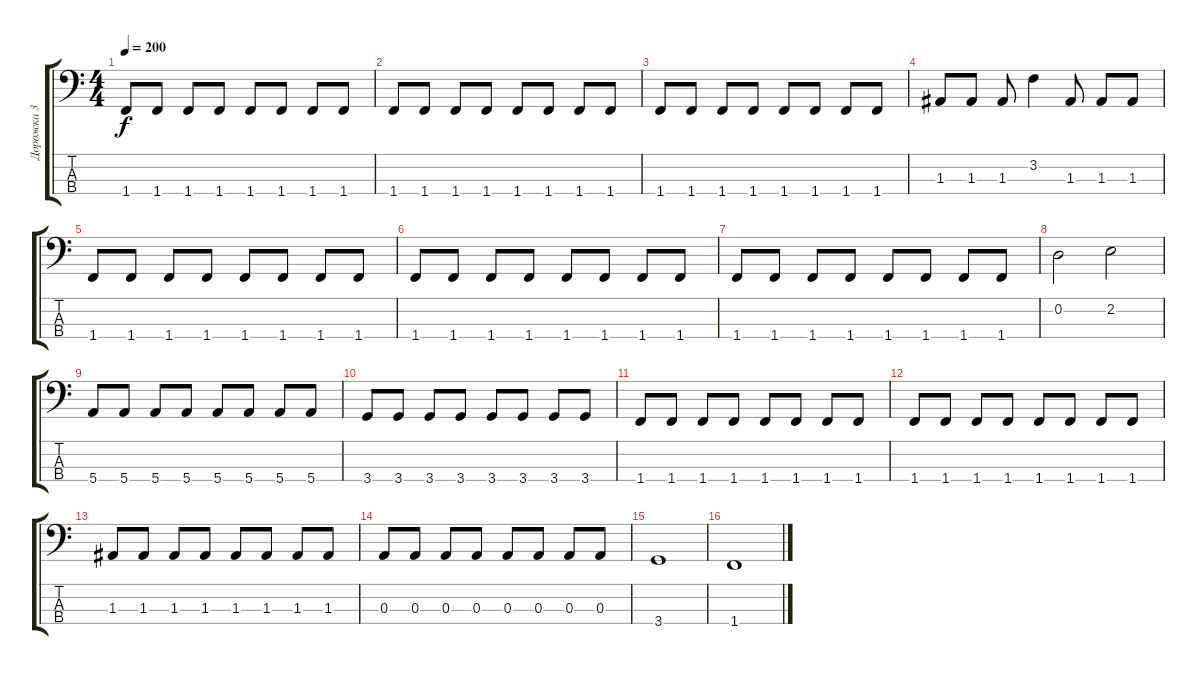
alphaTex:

\track ("Дорожка 3" "Дорожка 3") {instrument electricbasspick}
\staff {score tabs}
\tuning (G2 D2 A1 E1) {hide}
\ts (4 4)
\tempo 200
\clef f4
\ks c
1.4.8{dy f} 1.4.8 1.4.8 1.4.8 1.4.8 1.4.8 1.4.8 1.4.8 |
1.4.8 1.4.8 1.4.8 1.4.8 1.4.8 1.4.8 1.4.8 1.4.8 |
1.4.8 1.4.8 1.4.8 1.4.8 1.4.8 1.4.8 1.4.8 1.4.8 |
1.3.8 1.3.8 1.3.8 3.2.4 1.3.8 1.3.8 1.3.8 |
1.4.8 1.4.8 1.4.8 1.4.8 1.4.8 1.4.8 1.4.8 1.4.8 |
1.4.8 1.4.8 1.4.8 1.4.8 1.4.8 1.4.8 1.4.8 1.4.8 |
1.4.8 1.4.8 1.4.8 1.4.8 1.4.8 1.4.8 1.4.8 1.4.8 |
0.2.2 2.2.2 |
5.4.8 5.4.8 5.4.8 5.4.8 5.4.8 5.4.8 5.4.8 5.4.8 |
3.4.8 3.4.8 3.4.8 3.4.8 3.4.8 3.4.8 3.4.8 3.4.8 |
1.4.8 1.4.8 1.4.8 1.4.8 1.4.8 1.4.8 1.4.8 1.4.8 |
1.4.8 1.4.8 1.4.8 1.4.8 1.4.8 1.4.8 1.4.8 1.4.8 |
1.3.8 1.3.8 1.3.8 1.3.8 1.3.8 1.3.8 1.3.8 1.3.8 |
0.3.8 0.3.8 0.3.8 0.3.8 0.3.8 0.3.8 0.3.8 0.3.8 |
3.4.1 |
1.4.1
